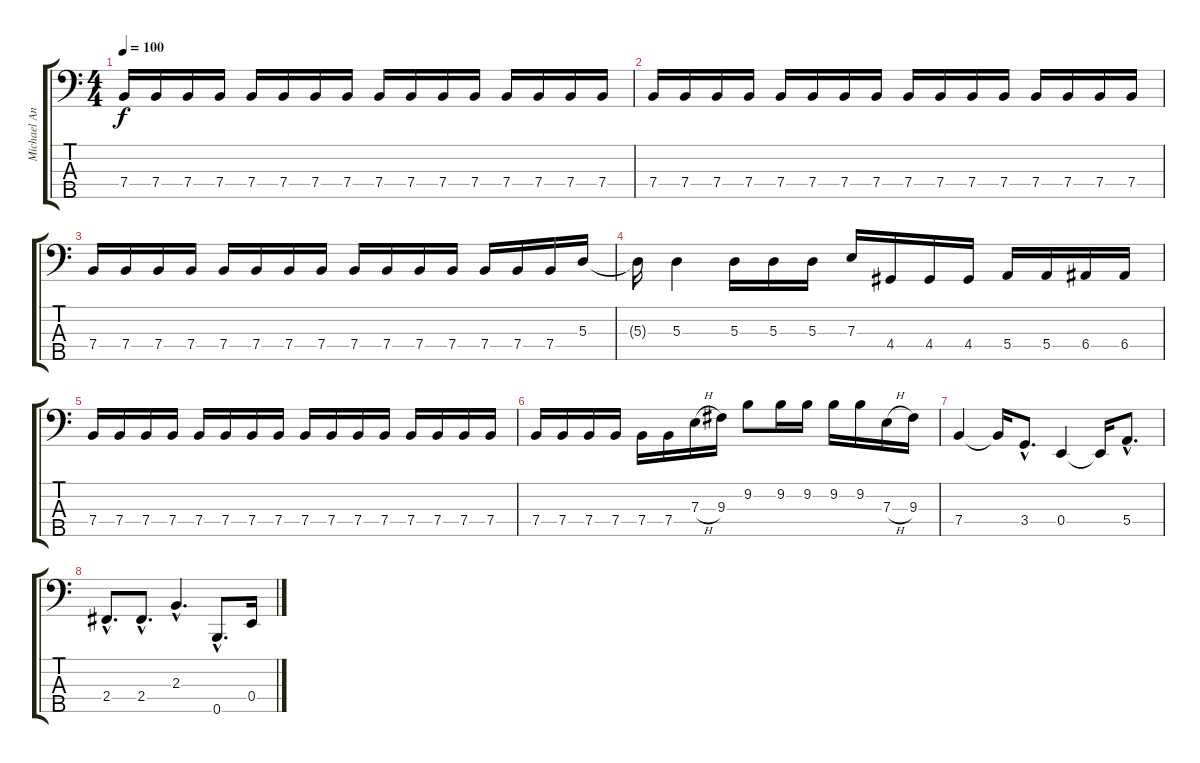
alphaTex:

\track ("Michael Anthony" "Michael An") {instrument electricbassfinger}
\staff {score tabs}
\tuning (G2 D2 A1 E1 B0) {hide}
\ts (4 4)
\tempo 100
\clef f4
\ks c
7.4.16{dy f} 7.4.16 7.4.16 7.4.16 7.4.16 7.4.16 7.4.16 7.4.16 7.4.16 7.4.16 7.4.16 7.4.16 7.4.16 7.4.16 7.4.16 7.4.16 |
7.4.16 7.4.16 7.4.16 7.4.16 7.4.16 7.4.16 7.4.16 7.4.16 7.4.16 7.4.16 7.4.16 7.4.16 7.4.16 7.4.16 7.4.16 7.4.16 |
7.4.16 7.4.16 7.4.16 7.4.16 7.4.16 7.4.16 7.4.16 7.4.16 7.4.16 7.4.16 7.4.16 7.4.16 7.4.16 7.4.16 7.4.16 5.3.16 |
5.3{t}.16 5.3.4 5.3.16 5.3.16 5.3.16 7.3.16 4.4.16 4.4.16 4.4.16 5.4.16 5.4.16 6.4.16 6.4.16 |
7.4.16 7.4.16 7.4.16 7.4.16 7.4.16 7.4.16 7.4.16 7.4.16 7.4.16 7.4.16 7.4.16 7.4.16 7.4.16 7.4.16 7.4.16 7.4.16 |
7.4.16 7.4.16 7.4.16 7.4.16 7.4.16 7.4.16 7.3{h}.16 9.3.16 9.2.8 9.2.16 9.2.16 9.2.16 9.2.16 7.3{h}.16 9.3.16 |
7.4.4 7.4{t}.16 3.4{hac}.8{d} 0.4.4 0.4{t}.16 5.4{hac}.8{d} |
2.4{hac}.8{d} 2.4{hac}.8{d} 2.3{hac}.4{d} 0.5{hac}.8{d} 0.4.16
